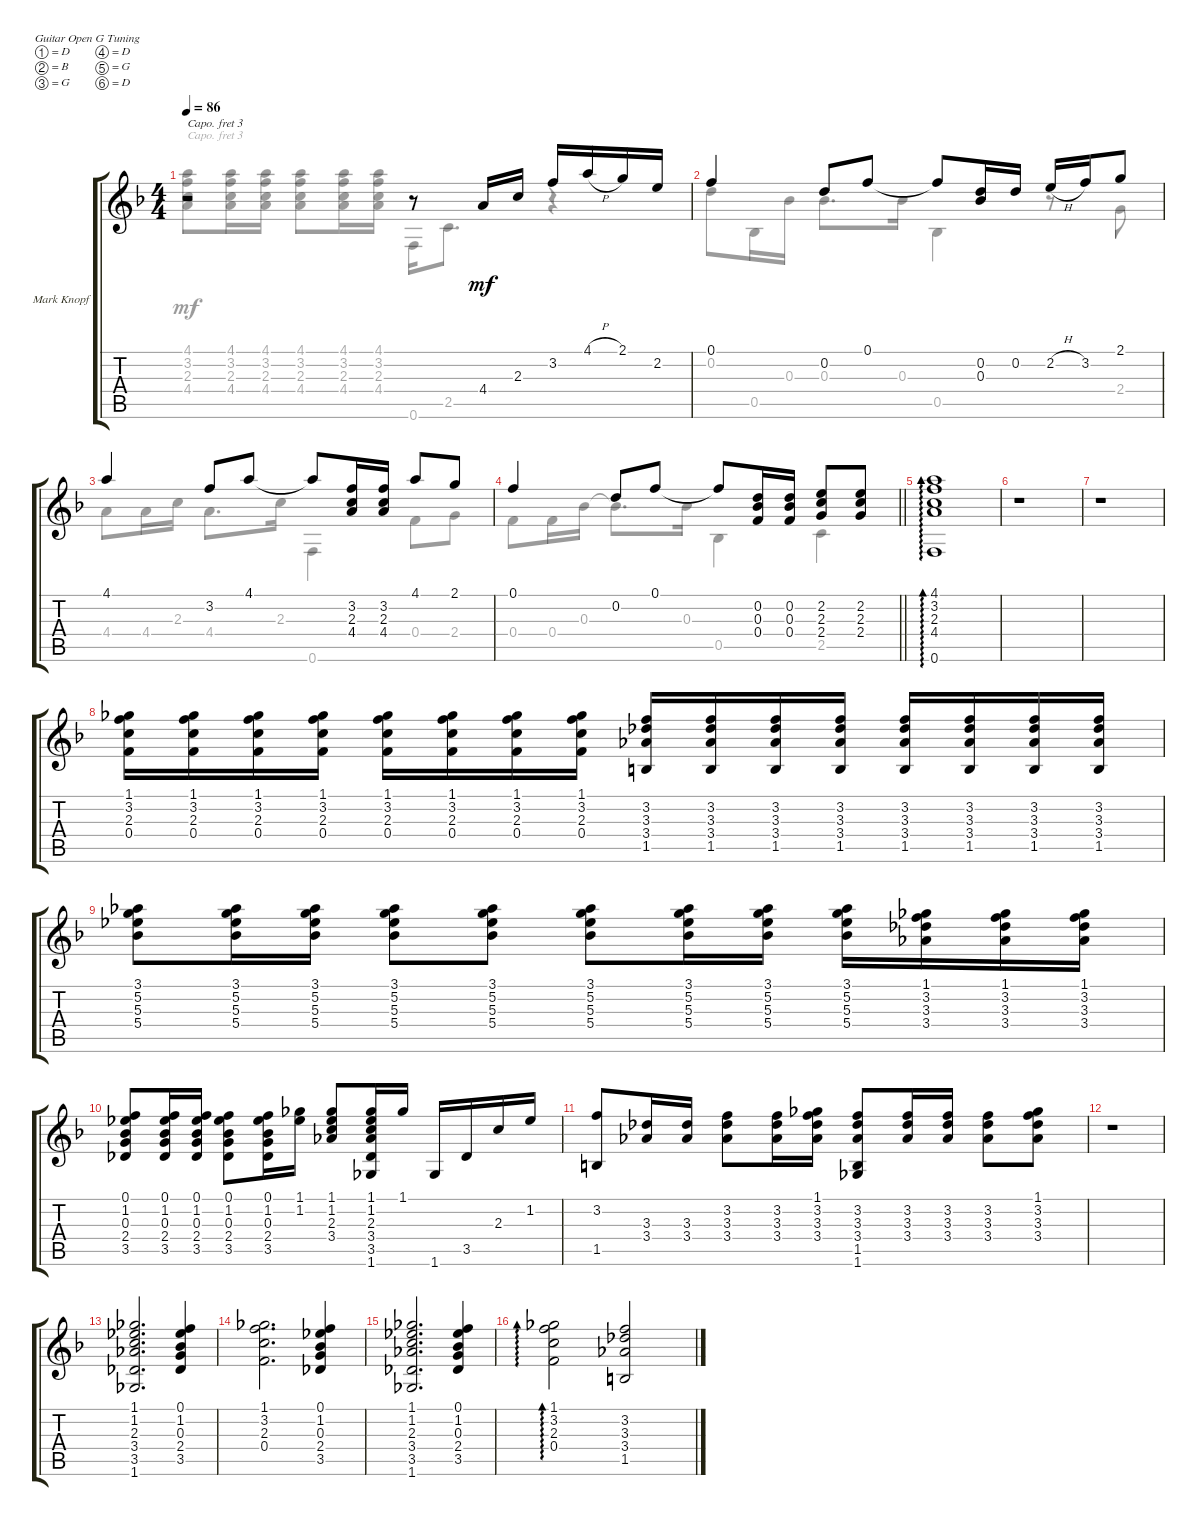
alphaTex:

\bracketExtendMode groupsimilarinstruments
\firstSystemTrackNameOrientation horizontal
\otherSystemsTrackNameOrientation horizontal
\track ("Mark Knopfler - Gtr. 1" "Mark Knopf") {instrument acousticguitarsteel}
\staff {score tabs}
\capo 3
\tuning (D4 B3 G3 D3 G2 D2)
\voice
\ts (4 4)
\section ("" "")
\tempo 86
\clef g2
\ks f
r.2{dy mf} r.8 4.4.16 2.3.16 3.2.16 4.1{h}.16 2.1.16 2.2.16 |
0.1.4 0.2.8 0.1.8 0.1{t}.8 (0.2 0.3).16 0.2.16 2.2{h}.16 3.2.16 2.1.8 |
4.1.4 3.2.8 4.1.8 4.1{t}.8 (3.2 2.3 4.4).16 (3.2 2.3 4.4).16 4.1.8 2.1.8 |
\barLineRight lightlight
0.1.4 0.2.8 0.1.8 0.1{t}.8 (0.2 0.3 0.4).16 (0.2 0.3 0.4).16 (2.2 2.3 2.4).8 (2.2 2.3 2.4).8 |
\section ("" "")
(4.1 3.2 2.3 4.4 0.6).1{ad 0} |
r.1 |
r.1 |
(1.1 3.2 2.3 0.4).16 (1.1 3.2 2.3 0.4).16 (1.1 3.2 2.3 0.4).16 (1.1 3.2 2.3 0.4).16 (1.1 3.2 2.3 0.4).16 (1.1 3.2 2.3 0.4).16 (1.1 3.2 2.3 0.4).16 (1.1 3.2 2.3 0.4).16 (3.2 3.3 3.4 1.5).16 (3.2 3.3 3.4 1.5).16 (3.2 3.3 3.4 1.5).16 (3.2 3.3 3.4 1.5).16 (3.2 3.3 3.4 1.5).16 (3.2 3.3 3.4 1.5).16 (3.2 3.3 3.4 1.5).16 (3.2 3.3 3.4 1.5).16 |
(3.1 5.2 5.3 5.4).8 (3.1 5.2 5.3 5.4).16 (3.1 5.2 5.3 5.4).16 (3.1 5.2 5.3 5.4).8 (3.1 5.2 5.3 5.4).8 (3.1 5.2 5.3 5.4).8 (3.1 5.2 5.3 5.4).16 (3.1 5.2 5.3 5.4).16 (3.1 5.2 5.3 5.4).16 (1.1 3.2 3.3 3.4).16 (1.1 3.2 3.3 3.4).16 (1.1 3.2 3.3 3.4).16 |
(0.1 1.2 0.3 2.4 3.5).8 (0.1 1.2 0.3 2.4 3.5).16 (0.1 1.2 0.3 2.4 3.5).16 (0.1 1.2 0.3 2.4 3.5).8 (0.1 1.2 0.3 2.4 3.5).16 (1.1 1.2).16 (1.1 1.2 2.3 3.4).8 (1.1 1.2 2.3 3.4 3.5 1.6).16 1.1.16 1.6.16 3.5.16 2.3.16 1.2.16 |
(3.2 1.5).8 (3.3 3.4).16 (3.3 3.4).16 (3.2 3.3 3.4).8 (3.2 3.3 3.4).16 (1.1 3.2 3.3 3.4).16 (3.2 3.3 3.4 1.5 1.6).8 (3.2 3.3 3.4).16 (3.2 3.3 3.4).16 (3.2 3.3 3.4).8 (1.1 3.2 3.3 3.4).8 |
r.1 |
(1.1 1.2 2.3 3.4 3.5 1.6).2{d} (0.1 1.2 0.3 2.4 3.5).4 |
(1.1 3.2 2.3 0.4).2{d} (0.1 1.2 0.3 2.4 3.5).4 |
(1.1 1.2 2.3 3.4 3.5 1.6).2{d} (0.1 1.2 0.3 2.4 3.5).4 |
(1.1 3.2 2.3 0.4).2{ad 0} (3.2 3.3 3.4 1.5).2
\voice
\clef g2
\ottava regular
\simile none
\ks f
(4.1 3.2 2.3 4.4).8{dy mf} (4.1 3.2 2.3 4.4).16 (4.1 3.2 2.3 4.4).16 (4.1 3.2 2.3 4.4).8 (4.1 3.2 2.3 4.4).16 (4.1 3.2 2.3 4.4).16 0.6.16 2.5.8{d} r.4 |
0.2.8 0.5.16 0.3.16 0.3.8{d} 0.3.16 0.5.4 r.8 2.4.8 |
4.4.8 4.4.16 2.3.16 4.4.8{d} 2.3.16 0.6.4 0.4.8 2.4.8 |
\barLineRight lightlight
0.4.8 0.4.16 0.3.16 0.3{t}.8{d} 0.3.16 0.5.4 2.5.4 |
|
|
|
|
|
|
|
|
|
|
|
